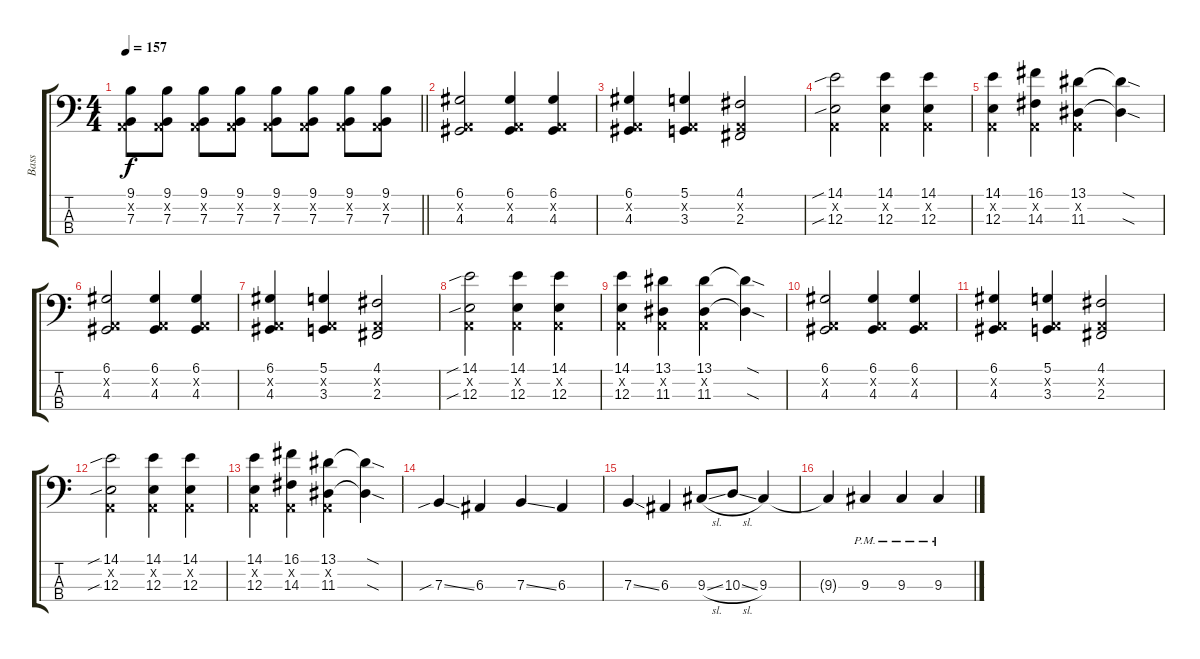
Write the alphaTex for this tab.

\track ("Bass" "Bass") {instrument electricbasspick}
\staff {score tabs}
\tuning (D2 A1 E1 B0) {hide}
\ts (4 4)
\tempo 157
\clef f4
\barLineRight lightlight
\ks c
(9.1 0.2{x} 7.3).8{dy f} (9.1 0.2{x} 7.3).8 (9.1 0.2{x} 7.3).8 (9.1 0.2{x} 7.3).8 (9.1 0.2{x} 7.3).8 (9.1 0.2{x} 7.3).8 (9.1 0.2{x} 7.3).8 (9.1 0.2{x} 7.3).8 |
\section ("" "")
(6.1 0.2{x} 4.3).2 (6.1 0.2{x} 4.3).4 (6.1 0.2{x} 4.3).4 |
(6.1 0.2{x} 4.3).4 (5.1 0.2{x} 3.3).4 (4.1 0.2{x} 2.3).2 |
(14.1{sib} 0.2{x} 12.3{sib}).2 (14.1 0.2{x} 12.3).4 (14.1 0.2{x} 12.3).4 |
(14.1 0.2{x} 12.3).4 (16.1 0.2{x} 14.3).4 (13.1 0.2{x} 11.3).4 (13.1{sod t} 11.3{sod t}).4 |
(6.1 0.2{x} 4.3).2 (6.1 0.2{x} 4.3).4 (6.1 0.2{x} 4.3).4 |
(6.1 0.2{x} 4.3).4 (5.1 0.2{x} 3.3).4 (4.1 0.2{x} 2.3).2 |
(14.1{sib} 0.2{x} 12.3{sib}).2 (14.1 0.2{x} 12.3).4 (14.1 0.2{x} 12.3).4 |
(14.1 0.2{x} 12.3).4 (13.1 0.2{x} 11.3).4 (13.1 0.2{x} 11.3).4 (13.1{sod t} 11.3{sod t}).4 |
(6.1 0.2{x} 4.3).2 (6.1 0.2{x} 4.3).4 (6.1 0.2{x} 4.3).4 |
(6.1 0.2{x} 4.3).4 (5.1 0.2{x} 3.3).4 (4.1 0.2{x} 2.3).2 |
(14.1{sib} 0.2{x} 12.3{sib}).2 (14.1 0.2{x} 12.3).4 (14.1 0.2{x} 12.3).4 |
(14.1 0.2{x} 12.3).4 (16.1 0.2{x} 14.3).4 (13.1 0.2{x} 11.3).4 (13.1{sod t} 11.3{sod t}).4 |
7.3{sib ss}.4 6.3.4 7.3{ss}.4 6.3.4 |
7.3{ss}.4 6.3.4 9.3{sl}.8 10.3{sl}.8 9.3.4 |
9.3{t}.4 9.3{pm}.4 9.3{pm}.4 9.3{pm}.4
